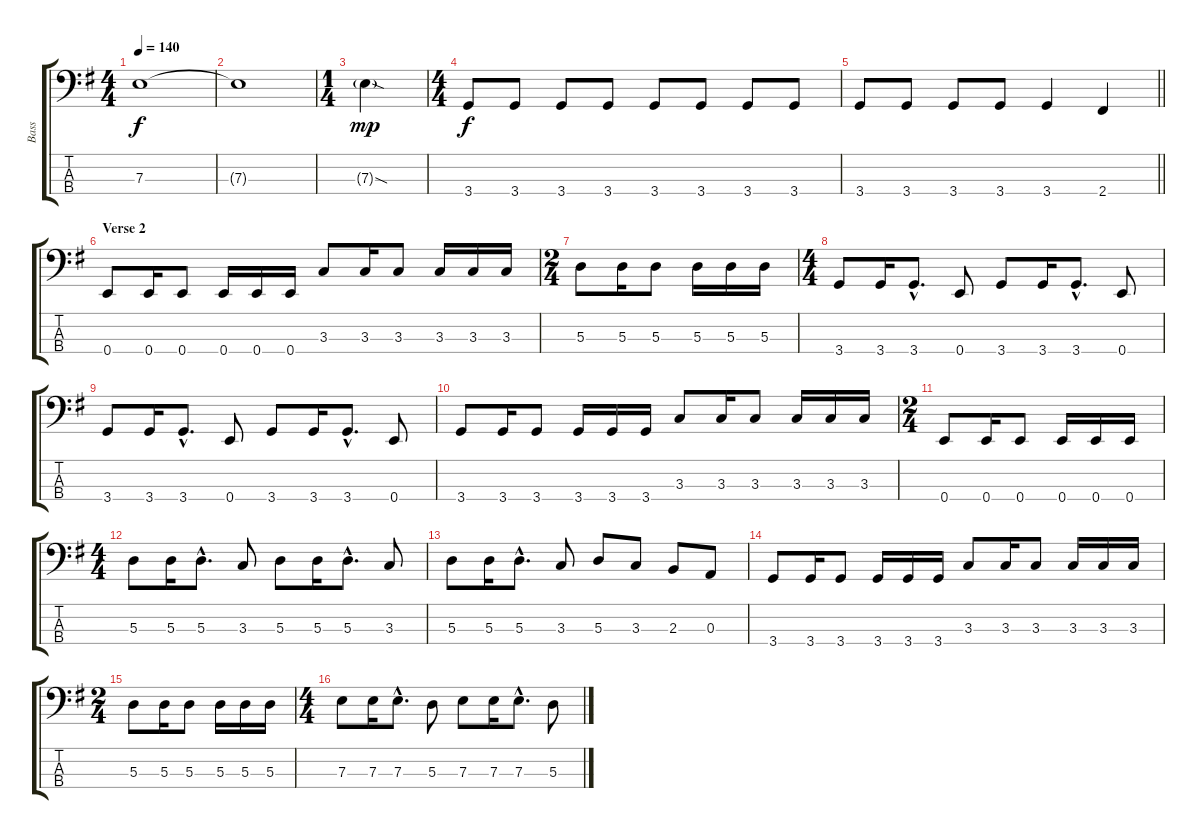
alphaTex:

\track ("Bass" "Bass") {instrument electricbasspick}
\staff {score tabs}
\tuning (G2 D2 A1 E1) {hide}
\ts (4 4)
\tempo 140
\clef f4
\ks g
7.3{t}.1{dy f} |
7.3{t}.1 |
\ts (1 4)
7.3{sod g}.4{dy mp} |
\ts (4 4)
3.4.8{dy f} 3.4.8 3.4.8 3.4.8 3.4.8 3.4.8 3.4.8 3.4.8 |
\barLineRight lightlight
3.4.8 3.4.8 3.4.8 3.4.8 3.4.4 2.4.4 |
\section ("" "Verse 2")
0.4.8 0.4.16 0.4.8 0.4.16 0.4.16 0.4.16 3.3.8 3.3.16 3.3.8 3.3.16 3.3.16 3.3.16 |
\ts (2 4)
5.3.8 5.3.16 5.3.8 5.3.16 5.3.16 5.3.16 |
\ts (4 4)
3.4.8 3.4.16 3.4{hac}.8{d} 0.4.8 3.4.8 3.4.16 3.4{hac}.8{d} 0.4.8 |
3.4.8 3.4.16 3.4{hac}.8{d} 0.4.8 3.4.8 3.4.16 3.4{hac}.8{d} 0.4.8 |
3.4.8 3.4.16 3.4.8 3.4.16 3.4.16 3.4.16 3.3.8 3.3.16 3.3.8 3.3.16 3.3.16 3.3.16 |
\ts (2 4)
0.4.8 0.4.16 0.4.8 0.4.16 0.4.16 0.4.16 |
\ts (4 4)
5.3.8 5.3.16 5.3{hac}.8{d} 3.3.8 5.3.8 5.3.16 5.3{hac}.8{d} 3.3.8 |
5.3.8 5.3.16 5.3{hac}.8{d} 3.3.8 5.3.8 3.3.8 2.3.8 0.3.8 |
3.4.8 3.4.16 3.4.8 3.4.16 3.4.16 3.4.16 3.3.8 3.3.16 3.3.8 3.3.16 3.3.16 3.3.16 |
\ts (2 4)
5.3.8 5.3.16 5.3.8 5.3.16 5.3.16 5.3.16 |
\ts (4 4)
7.3.8 7.3.16 7.3{hac}.8{d} 5.3.8 7.3.8 7.3.16 7.3{hac}.8{d} 5.3.8
